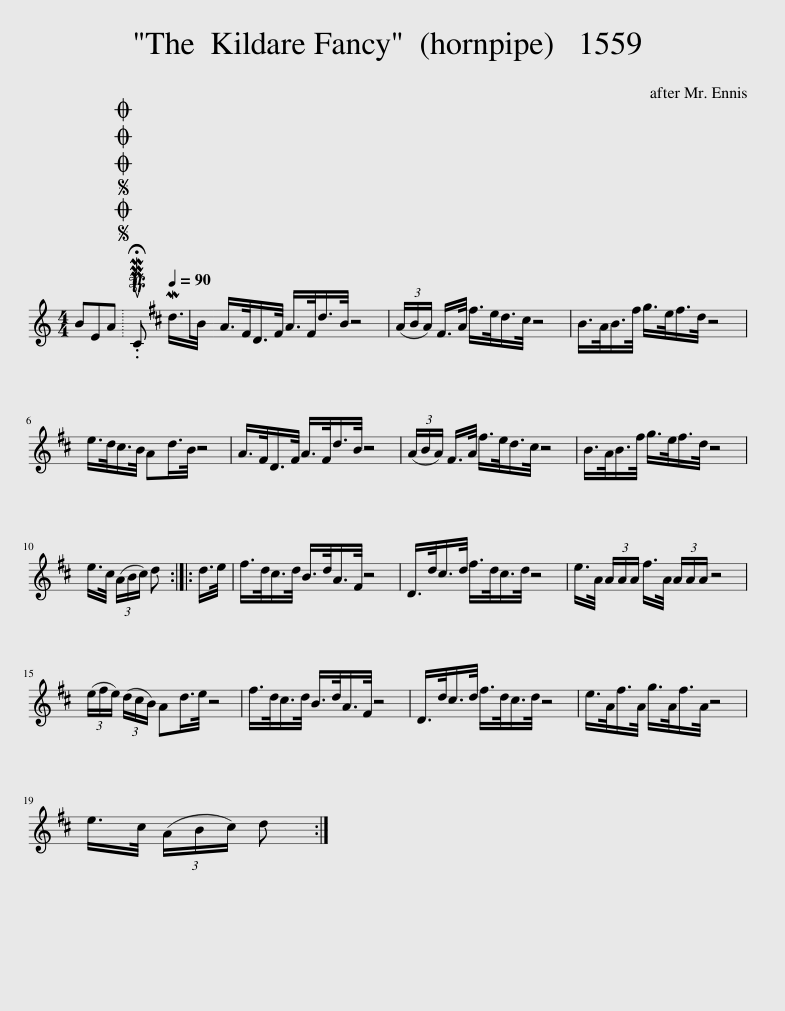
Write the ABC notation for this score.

X:1
L:1/8
M:4/4
I:linebreak $
K:C
V:1 treble
V:1
 BEA |SOSOOO .!fermata!PMTuC[Q:1/4=90] Md/>B/ | A/>^F/D/>F/ A/>F/d/>B/ z4 | (3(A/B/A/) ^F/>A/ ^f/>e/d/>^c/ z4 | B/>A/B/>^f/ g/>e/f/>d/ z4 |$ %5
 e/>d/^c/>B/ Ad/>B/ z4 | A/>^F/D/>F/ A/>F/d/>B/ z4 | (3(A/B/A/) ^F/>A/ ^f/>e/d/>^c/ z4 | B/>A/B/>^f/ g/>e/f/>d/ z4 |$ e/>^c/ (3(A/B/c/) d :: %10
 d/>e/ | ^f/>d/^c/>d/ B/>d/A/>^F/ z4 | D/>d/^c/>d/ ^f/>d/c/>d/ z4 | e/>A/ (3A/A/A/ ^f/>A/ (3A/A/A/ z4 |$ (3(e/^f/e/) (3(d/^c/B/) Ad/>e/ z4 | %15
 ^f/>d/^c/>d/ B/>d/A/>^F/ z4 | D/>d/^c/>d/ ^f/>d/c/>d/ z4 | e/>A/^f/>A/ g/>A/f/>A/ z4 |$ e/>^c/ (3(A/B/c/) d :| %19
